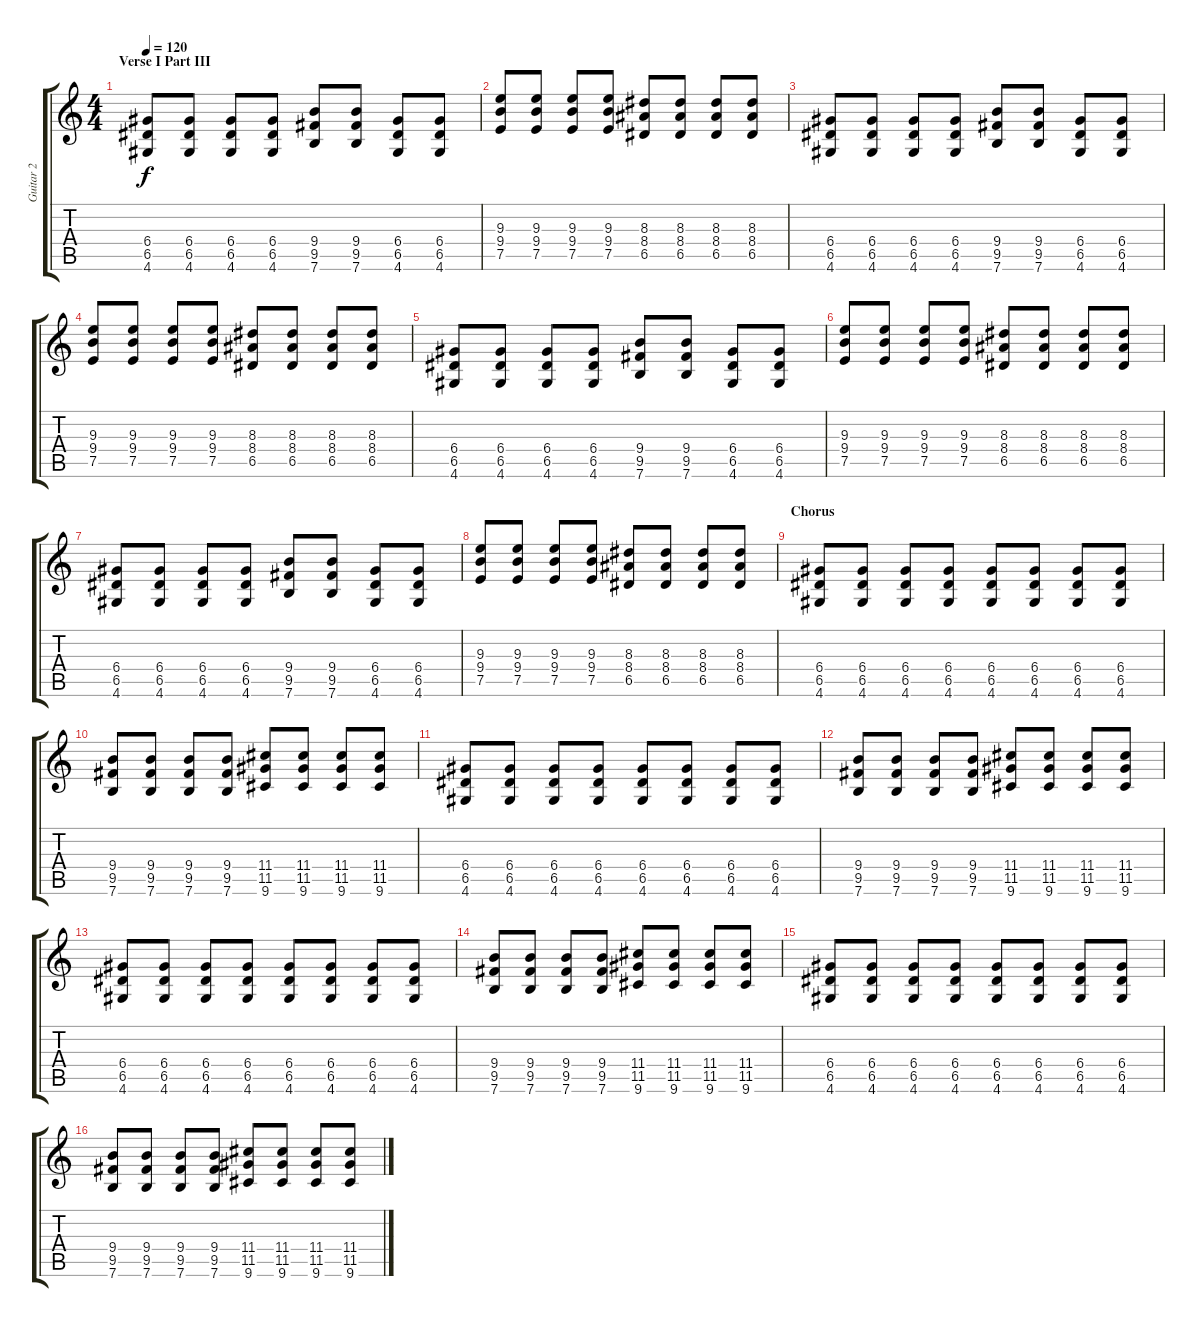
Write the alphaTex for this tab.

\track ("Guitar 2" "Guitar 2") {instrument overdrivenguitar}
\staff {score tabs}
\tuning (E4 B3 G3 D3 A2 E2) {hide}
\ts (4 4)
\section ("" "Verse I Part III")
\tempo 120
\clef g2
\ks c
(6.4 6.5 4.6).8{dy f} (6.4 6.5 4.6).8 (6.4 6.5 4.6).8 (6.4 6.5 4.6).8 (9.4 9.5 7.6).8 (9.4 9.5 7.6).8 (6.4 6.5 4.6).8 (6.4 6.5 4.6).8 |
(9.3 9.4 7.5).8 (9.3 9.4 7.5).8 (9.3 9.4 7.5).8 (9.3 9.4 7.5).8 (8.3 8.4 6.5).8 (8.3 8.4 6.5).8 (8.3 8.4 6.5).8 (8.3 8.4 6.5).8 |
(6.4 6.5 4.6).8 (6.4 6.5 4.6).8 (6.4 6.5 4.6).8 (6.4 6.5 4.6).8 (9.4 9.5 7.6).8 (9.4 9.5 7.6).8 (6.4 6.5 4.6).8 (6.4 6.5 4.6).8 |
(9.3 9.4 7.5).8 (9.3 9.4 7.5).8 (9.3 9.4 7.5).8 (9.3 9.4 7.5).8 (8.3 8.4 6.5).8 (8.3 8.4 6.5).8 (8.3 8.4 6.5).8 (8.3 8.4 6.5).8 |
(6.4 6.5 4.6).8 (6.4 6.5 4.6).8 (6.4 6.5 4.6).8 (6.4 6.5 4.6).8 (9.4 9.5 7.6).8 (9.4 9.5 7.6).8 (6.4 6.5 4.6).8 (6.4 6.5 4.6).8 |
(9.3 9.4 7.5).8 (9.3 9.4 7.5).8 (9.3 9.4 7.5).8 (9.3 9.4 7.5).8 (8.3 8.4 6.5).8 (8.3 8.4 6.5).8 (8.3 8.4 6.5).8 (8.3 8.4 6.5).8 |
(6.4 6.5 4.6).8 (6.4 6.5 4.6).8 (6.4 6.5 4.6).8 (6.4 6.5 4.6).8 (9.4 9.5 7.6).8 (9.4 9.5 7.6).8 (6.4 6.5 4.6).8 (6.4 6.5 4.6).8 |
(9.3 9.4 7.5).8 (9.3 9.4 7.5).8 (9.3 9.4 7.5).8 (9.3 9.4 7.5).8 (8.3 8.4 6.5).8 (8.3 8.4 6.5).8 (8.3 8.4 6.5).8 (8.3 8.4 6.5).8 |
\section ("" "Chorus")
(6.4 6.5 4.6).8 (6.4 6.5 4.6).8 (6.4 6.5 4.6).8 (6.4 6.5 4.6).8 (6.4 6.5 4.6).8 (6.4 6.5 4.6).8 (6.4 6.5 4.6).8 (6.4 6.5 4.6).8 |
(9.4 9.5 7.6).8 (9.4 9.5 7.6).8 (9.4 9.5 7.6).8 (9.4 9.5 7.6).8 (11.4 11.5 9.6).8 (11.4 11.5 9.6).8 (11.4 11.5 9.6).8 (11.4 11.5 9.6).8 |
(6.4 6.5 4.6).8 (6.4 6.5 4.6).8 (6.4 6.5 4.6).8 (6.4 6.5 4.6).8 (6.4 6.5 4.6).8 (6.4 6.5 4.6).8 (6.4 6.5 4.6).8 (6.4 6.5 4.6).8 |
(9.4 9.5 7.6).8 (9.4 9.5 7.6).8 (9.4 9.5 7.6).8 (9.4 9.5 7.6).8 (11.4 11.5 9.6).8 (11.4 11.5 9.6).8 (11.4 11.5 9.6).8 (11.4 11.5 9.6).8 |
(6.4 6.5 4.6).8 (6.4 6.5 4.6).8 (6.4 6.5 4.6).8 (6.4 6.5 4.6).8 (6.4 6.5 4.6).8 (6.4 6.5 4.6).8 (6.4 6.5 4.6).8 (6.4 6.5 4.6).8 |
(9.4 9.5 7.6).8 (9.4 9.5 7.6).8 (9.4 9.5 7.6).8 (9.4 9.5 7.6).8 (11.4 11.5 9.6).8 (11.4 11.5 9.6).8 (11.4 11.5 9.6).8 (11.4 11.5 9.6).8 |
(6.4 6.5 4.6).8 (6.4 6.5 4.6).8 (6.4 6.5 4.6).8 (6.4 6.5 4.6).8 (6.4 6.5 4.6).8 (6.4 6.5 4.6).8 (6.4 6.5 4.6).8 (6.4 6.5 4.6).8 |
(9.4 9.5 7.6).8 (9.4 9.5 7.6).8 (9.4 9.5 7.6).8 (9.4 9.5 7.6).8 (11.4 11.5 9.6).8 (11.4 11.5 9.6).8 (11.4 11.5 9.6).8 (11.4 11.5 9.6).8
